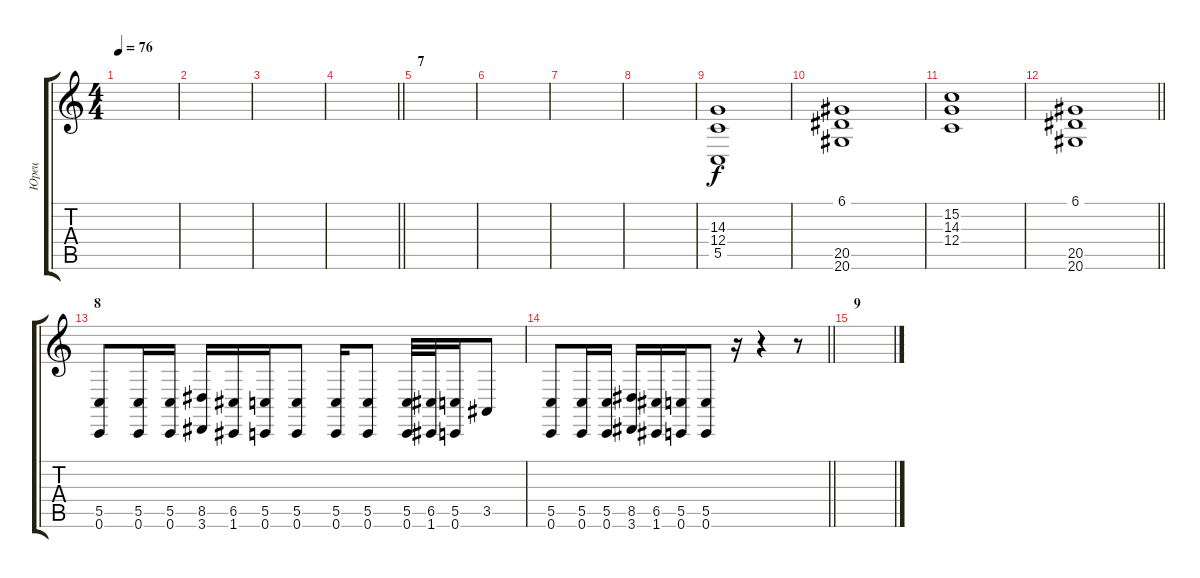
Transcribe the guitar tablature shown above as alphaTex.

\track ("Юрец" "Юрец") {instrument fx1rain}
\staff {score tabs}
\tuning (D4 A3 F3 C3 G2 C2) {hide}
\ts (4 4)
\tempo 76
\clef g2
\ks c
|
|
|
\barLineRight lightlight
|
\section ("" "7")
|
|
|
|
(14.3 12.4 5.5).1{instrument lead6voice} |
(6.1 20.5 20.6).1 |
(15.2 14.3 12.4).1{instrument lead6voice} |
\barLineRight lightlight
(6.1 20.5 20.6).1 |
\section ("" "8")
(5.5 0.6).8{instrument fx1rain} (5.5 0.6).16 (5.5 0.6).16 (8.5 3.6).16 (6.5 1.6).16 (5.5 0.6).16 (5.5 0.6).8 (5.5 0.6).16 (5.5 0.6).8 (5.5 0.6).32 (6.5 1.6).32 (5.5 0.6).16 3.5.8 |
\barLineRight lightlight
(5.5 0.6).8 (5.5 0.6).16 (5.5 0.6).16 (8.5 3.6).16 (6.5 1.6).16 (5.5 0.6).16 (5.5 0.6).8 r.16 r.4 r.8 |
\section ("" "9")
